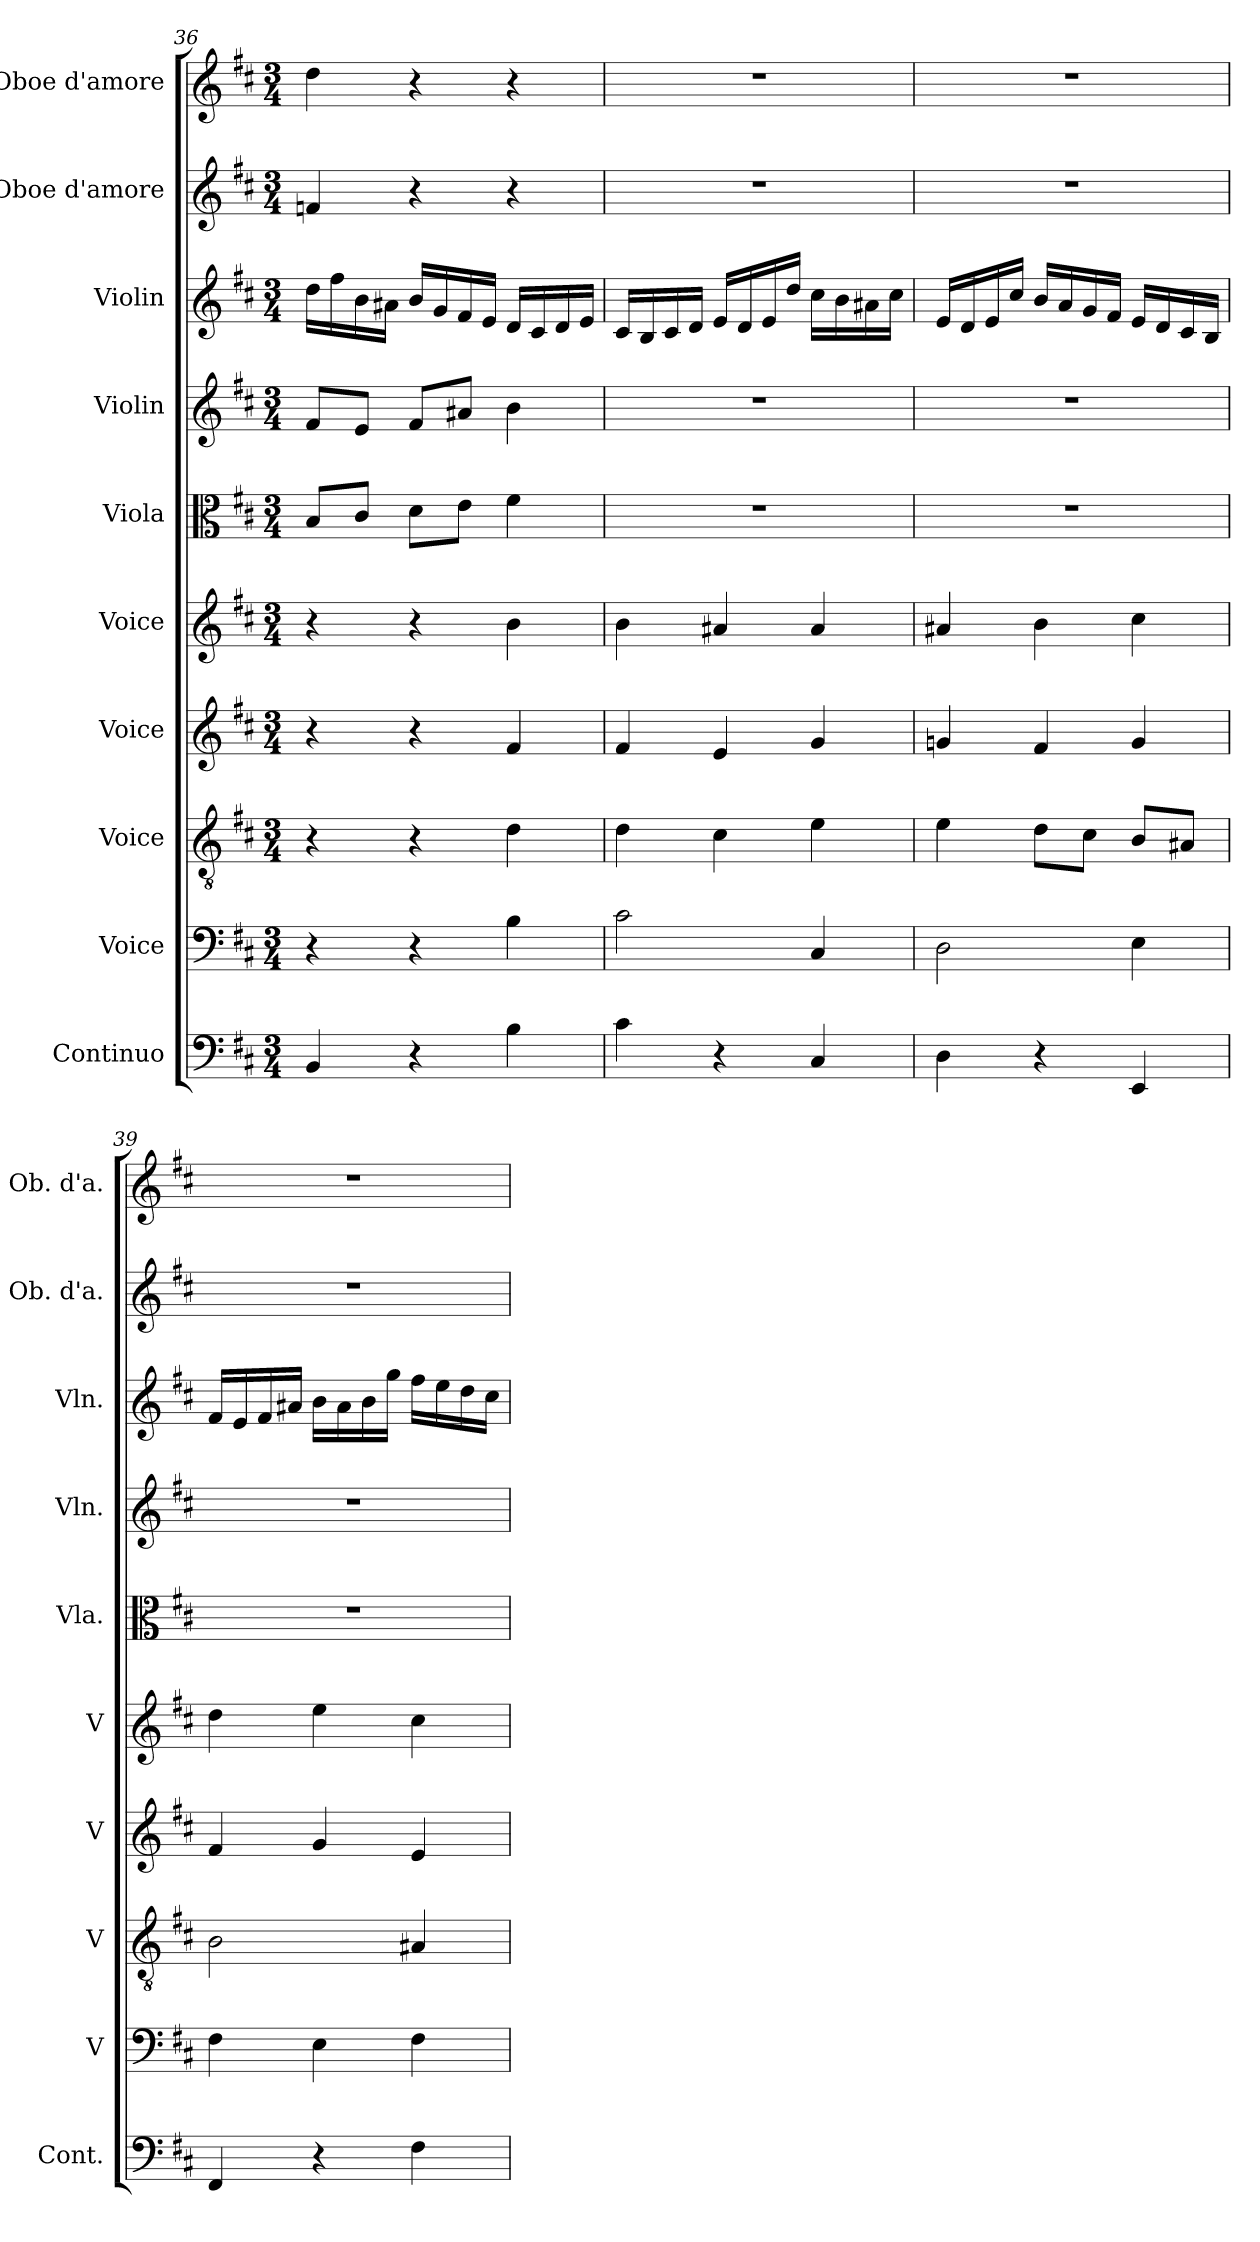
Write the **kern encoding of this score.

**kern	**kern	**kern	**kern	**kern	**kern	**kern	**kern	**kern	**kern
*part10	*part9	*part8	*part7	*part6	*part5	*part4	*part3	*part2	*part1
*staff10	*staff9	*staff8	*staff7	*staff6	*staff5	*staff4	*staff3	*staff2	*staff1
*I"Continuo	*I"Voice	*I"Voice	*I"Voice	*I"Voice	*I"Viola	*I"Violin	*I"Violin	*I"Oboe d'amore	*I"Oboe d'amore
*I'Cont.	*I'V	*I'V	*I'V	*I'V	*I'Vla.	*I'Vln.	*I'Vln.	*I'Ob. d'a.	*I'Ob. d'a.
*clefF4	*clefF4	*clefGv2	*clefG2	*clefG2	*clefC3	*clefG2	*clefG2	*clefG2	*clefG2
*ITrd7c12	*	*	*	*	*	*	*	*ITrd2c3	*ITrd2c3
*k[f#c#]	*k[f#c#]	*k[f#c#]	*k[f#c#]	*k[f#c#]	*k[f#c#]	*k[f#c#]	*k[f#c#]	*k[f#c#g#d#a#]	*k[f#c#g#d#a#]
*M3/4	*M3/4	*M3/4	*M3/4	*M3/4	*M3/4	*M3/4	*M3/4	*M3/4	*M3/4
=36	=36	=36	=36	=36	=36	=36	=36	=36	=36
4BBB/	4r	4r	4r	4r	8B/L	8f#/L	16dd\LL	4dn/	4b\
.	.	.	.	.	.	.	16ff#\	.	.
.	.	.	.	.	8c#/J	8e/J	16b\	.	.
.	.	.	.	.	.	.	16a#X\JJ	.	.
4r	4r	4r	4r	4r	8d\L	8f#/L	16b/LL	4r	4r
.	.	.	.	.	.	.	16g/	.	.
.	.	.	.	.	8e\J	8a#X/J	16f#/	.	.
.	.	.	.	.	.	.	16e/JJ	.	.
4BB\	4B\	4d\	4f#/	4b\	4f#\	4b\	16d/LL	4r	4r
.	.	.	.	.	.	.	16c#/	.	.
.	.	.	.	.	.	.	16d/	.	.
.	.	.	.	.	.	.	16e/JJ	.	.
!!LO:PB:g=z
=37	=37	=37	=37	=37	=37	=37	=37	=37	=37
4C#\	2c#\	4d\	4f#/	4b\	2.r	2.r	16c#/LL	2.r	2.r
.	.	.	.	.	.	.	16B/	.	.
.	.	.	.	.	.	.	16c#/	.	.
.	.	.	.	.	.	.	16d/JJ	.	.
4r	.	4c#\	4e/	4a#X/	.	.	16e/LL	.	.
.	.	.	.	.	.	.	16d/	.	.
.	.	.	.	.	.	.	16e/	.	.
.	.	.	.	.	.	.	16dd/JJ	.	.
4CC#/	4C#/	4e\	4g/	4a#/	.	.	16cc#\LL	.	.
.	.	.	.	.	.	.	16b\	.	.
.	.	.	.	.	.	.	16a#X\	.	.
.	.	.	.	.	.	.	16cc#\JJ	.	.
=38	=38	=38	=38	=38	=38	=38	=38	=38	=38
4DD\	2D\	4e\	4gn/	4a#X/	2.r	2.r	16e/LL	2.r	2.r
.	.	.	.	.	.	.	16d/	.	.
.	.	.	.	.	.	.	16e/	.	.
.	.	.	.	.	.	.	16cc#/JJ	.	.
4r	.	8d\L	4f#/	4b\	.	.	16b/LL	.	.
.	.	.	.	.	.	.	16a/	.	.
.	.	8c#\J	.	.	.	.	16g/	.	.
.	.	.	.	.	.	.	16f#/JJ	.	.
4EEE/	4E\	8B/L	4g/	4cc#\	.	.	16e/LL	.	.
.	.	.	.	.	.	.	16d/	.	.
.	.	8A#X/J	.	.	.	.	16c#/	.	.
.	.	.	.	.	.	.	16B/JJ	.	.
=39	=39	=39	=39	=39	=39	=39	=39	=39	=39
4FFF#/	4F#\	2B\	4f#/	4dd\	2.r	2.r	16f#/LL	2.r	2.r
.	.	.	.	.	.	.	16e/	.	.
.	.	.	.	.	.	.	16f#/	.	.
.	.	.	.	.	.	.	16a#X/JJ	.	.
4r	4E\	.	4g/	4ee\	.	.	16b\LL	.	.
.	.	.	.	.	.	.	16a#\	.	.
.	.	.	.	.	.	.	16b\	.	.
.	.	.	.	.	.	.	16gg\JJ	.	.
4FF#\	4F#\	4A#X/	4e/	4cc#\	.	.	16ff#\LL	.	.
.	.	.	.	.	.	.	16ee\	.	.
.	.	.	.	.	.	.	16dd\	.	.
.	.	.	.	.	.	.	16cc#\JJ	.	.
=	=	=	=	=	=	=	=	=	=
*-	*-	*-	*-	*-	*-	*-	*-	*-	*-
